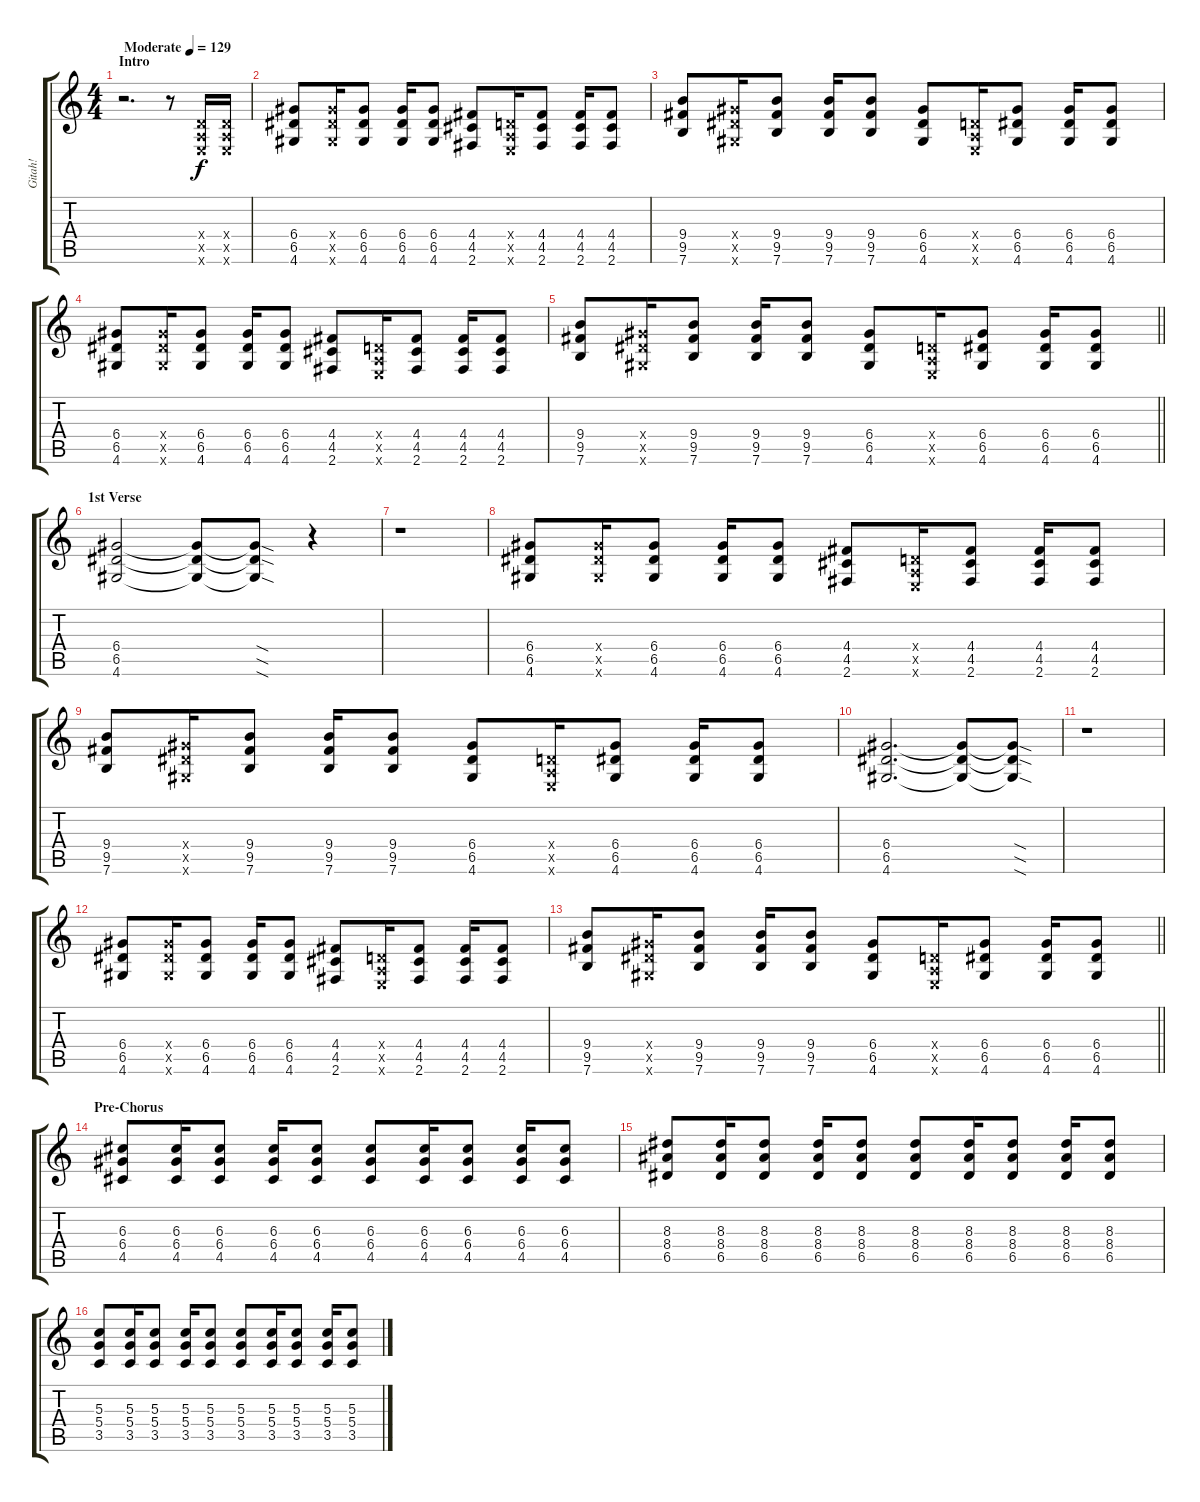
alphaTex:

\track ("Gitah!" "Gitah!") {instrument overdrivenguitar}
\staff {score tabs}
\tuning (E4 B3 G3 D3 A2 E2) {hide}
\ts (4 4)
\section ("" "Intro")
\tempo (129 "Moderate")
\clef g2
\ks c
r.2{d dy f instrument overdrivenguitar} r.8 (0.4{x} 0.5{x} 0.6{x}).16 (0.4{x} 0.5{x} 0.6{x}).16 |
(6.4 6.5 4.6).8 (6.4{x} 6.5{x} 4.6{x}).16 (6.4 6.5 4.6).8 (6.4 6.5 4.6).16 (6.4 6.5 4.6).8 (4.4 4.5 2.6).8 (0.4{x} 0.5{x} 0.6{x}).16 (4.4 4.5 2.6).8 (4.4 4.5 2.6).16 (4.4 4.5 2.6).8 |
(9.4 9.5 7.6).8 (6.4{x} 6.5{x} 4.6{x}).16 (9.4 9.5 7.6).8 (9.4 9.5 7.6).16 (9.4 9.5 7.6).8 (6.4 6.5 4.6).8 (0.4{x} 0.5{x} 0.6{x}).16 (6.4 6.5 4.6).8 (6.4 6.5 4.6).16 (6.4 6.5 4.6).8 |
(6.4 6.5 4.6).8 (6.4{x} 6.5{x} 4.6{x}).16 (6.4 6.5 4.6).8 (6.4 6.5 4.6).16 (6.4 6.5 4.6).8 (4.4 4.5 2.6).8 (0.4{x} 0.5{x} 0.6{x}).16 (4.4 4.5 2.6).8 (4.4 4.5 2.6).16 (4.4 4.5 2.6).8 |
\barLineRight lightlight
(9.4 9.5 7.6).8 (6.4{x} 6.5{x} 4.6{x}).16 (9.4 9.5 7.6).8 (9.4 9.5 7.6).16 (9.4 9.5 7.6).8 (6.4 6.5 4.6).8 (0.4{x} 0.5{x} 0.6{x}).16 (6.4 6.5 4.6).8 (6.4 6.5 4.6).16 (6.4 6.5 4.6).8 |
\section ("" "1st Verse")
(6.4 6.5 4.6).2 (6.4{t} 6.5{t} 4.6{t}).8 (6.4{sod t} 6.5{sod t} 4.6{sod t}).8 r.4 |
r.1 |
(6.4 6.5 4.6).8 (6.4{x} 6.5{x} 4.6{x}).16 (6.4 6.5 4.6).8 (6.4 6.5 4.6).16 (6.4 6.5 4.6).8 (4.4 4.5 2.6).8 (0.4{x} 0.5{x} 0.6{x}).16 (4.4 4.5 2.6).8 (4.4 4.5 2.6).16 (4.4 4.5 2.6).8 |
(9.4 9.5 7.6).8 (6.4{x} 6.5{x} 4.6{x}).16 (9.4 9.5 7.6).8 (9.4 9.5 7.6).16 (9.4 9.5 7.6).8 (6.4 6.5 4.6).8 (0.4{x} 0.5{x} 0.6{x}).16 (6.4 6.5 4.6).8 (6.4 6.5 4.6).16 (6.4 6.5 4.6).8 |
(6.4 6.5 4.6).2{d} (6.4{t} 6.5{t} 4.6{t}).8 (6.4{sod t} 6.5{sod t} 4.6{sod t}).8 |
r.1 |
(6.4 6.5 4.6).8 (6.4{x} 6.5{x} 4.6{x}).16 (6.4 6.5 4.6).8 (6.4 6.5 4.6).16 (6.4 6.5 4.6).8 (4.4 4.5 2.6).8 (0.4{x} 0.5{x} 0.6{x}).16 (4.4 4.5 2.6).8 (4.4 4.5 2.6).16 (4.4 4.5 2.6).8 |
\barLineRight lightlight
(9.4 9.5 7.6).8 (6.4{x} 6.5{x} 4.6{x}).16 (9.4 9.5 7.6).8 (9.4 9.5 7.6).16 (9.4 9.5 7.6).8 (6.4 6.5 4.6).8 (0.4{x} 0.5{x} 0.6{x}).16 (6.4 6.5 4.6).8 (6.4 6.5 4.6).16 (6.4 6.5 4.6).8 |
\section ("" "Pre-Chorus")
(6.3 6.4 4.5).8 (6.3 6.4 4.5).16 (6.3 6.4 4.5).8 (6.3 6.4 4.5).16 (6.3 6.4 4.5).8 (6.3 6.4 4.5).8 (6.3 6.4 4.5).16 (6.3 6.4 4.5).8 (6.3 6.4 4.5).16 (6.3 6.4 4.5).8 |
(8.3 8.4 6.5).8 (8.3 8.4 6.5).16 (8.3 8.4 6.5).8 (8.3 8.4 6.5).16 (8.3 8.4 6.5).8 (8.3 8.4 6.5).8 (8.3 8.4 6.5).16 (8.3 8.4 6.5).8 (8.3 8.4 6.5).16 (8.3 8.4 6.5).8 |
(5.3 5.4 3.5).8 (5.3 5.4 3.5).16 (5.3 5.4 3.5).8 (5.3 5.4 3.5).16 (5.3 5.4 3.5).8 (5.3 5.4 3.5).8 (5.3 5.4 3.5).16 (5.3 5.4 3.5).8 (5.3 5.4 3.5).16 (5.3 5.4 3.5).8
